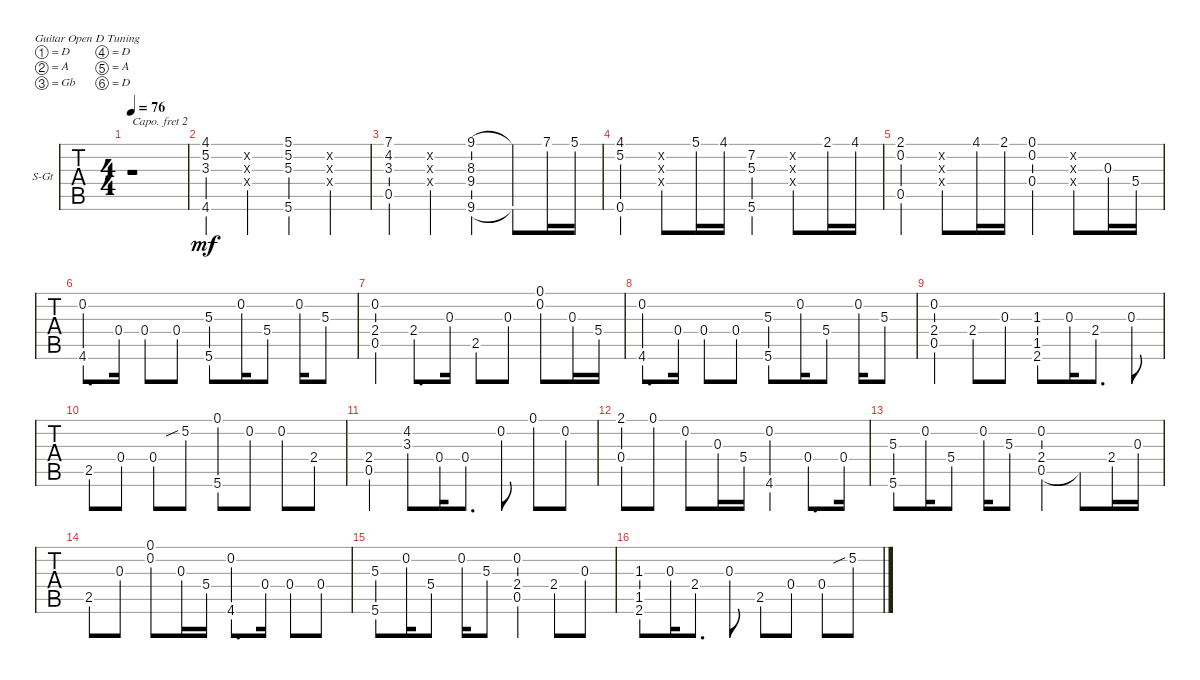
\defaultSystemsLayout 4
\bracketExtendMode groupsimilarinstruments
\firstSystemTrackNameOrientation horizontal
\otherSystemsTrackNameOrientation horizontal
\track ("Steel Guitar" "S-Gt") {instrument acousticguitarsteel}
\staff {tabs}
\capo 2
\tuning (D4 A3 Gb3 D3 A2 D2)
\ts (4 4)
\tempo 76
\clef g2
\ks c
r.1{dy mf instrument acousticguitarsteel} |
(4.1 5.2 4.6 3.3).4 (0.4{x} 1.3{x} 2.2{x}).4 (5.1 5.2 5.3 5.6).4 (2.2{x} 1.3{x} 0.4{x}).4 |
(7.1 4.2 3.3 0.5).4 (2.2{x} 1.3{x} 0.4{x}).4 (9.1 8.3 9.6 9.4).4 (9.1{t} 9.6{t}).8 7.1.16 5.1.16 |
(4.1 5.2 0.6).4 (0.4{x} 1.3{x} 2.2{x}).8 5.1.16 4.1.16 (7.2 5.6 5.3).4 (0.4{x} 1.3{x} 2.2{x}).8 2.1.16 4.1.16 |
(2.1 0.2 0.5).4 (0.4{x} 1.3{x} 2.2{x}).8 4.1.16 2.1.16 (0.2 0.4 0.1).4 (2.2{x} 1.3{x} 0.4{x}).8 0.3.16 5.4.16 |
(4.6 0.2).8{d} 0.4.16 0.4.8 0.4.8 (5.6 5.3).8 0.2.16 5.4.8 0.2.16 5.3.8 |
(2.4 0.5 0.2).4 2.4.8{d} 0.3.16 2.5.8 0.3.8 (0.2 0.1).8 0.3.16 5.4.16 |
(4.6 0.2).8{d} 0.4.16 0.4.8 0.4.8 (5.6 5.3).8 0.2.16 5.4.8 0.2.16 5.3.8 |
(2.4 0.5 0.2).4 2.4.8 0.3.8 (2.6 1.5 1.3).8 0.3.16 2.4.8{d} 0.3.8 |
2.5.8 0.4.8 0.4.8 5.2{sib}.8 (5.6 0.1).8 0.2.8 0.2.8 2.4.8 |
(2.4 0.5).4 (4.2 3.3).8 0.4.16 0.4.8{d} 0.2.8 0.1.8 0.2.8 |
(2.1 0.4).8 0.1.8 0.2.8 0.3.16 5.4.16 (4.6 0.2).4 0.4.8{d} 0.4.16 |
(5.6 5.3).8 0.2.16 5.4.8 0.2.16 5.3.8 (2.4 0.5 0.2).4 0.5{t}.8 2.4.16 0.3.16 |
2.5.8 0.3.8 (0.2 0.1).8 0.3.16 5.4.16 (4.6 0.2).8{d} 0.4.16 0.4.8 0.4.8 |
(5.6 5.3).8 0.2.16 5.4.8 0.2.16 5.3.8 (2.4 0.5 0.2).4 2.4.8 0.3.8 |
(2.6 1.5 1.3).8 0.3.16 2.4.8{d} 0.3.8 2.5.8 0.4.8 0.4.8 5.2{sib}.8
